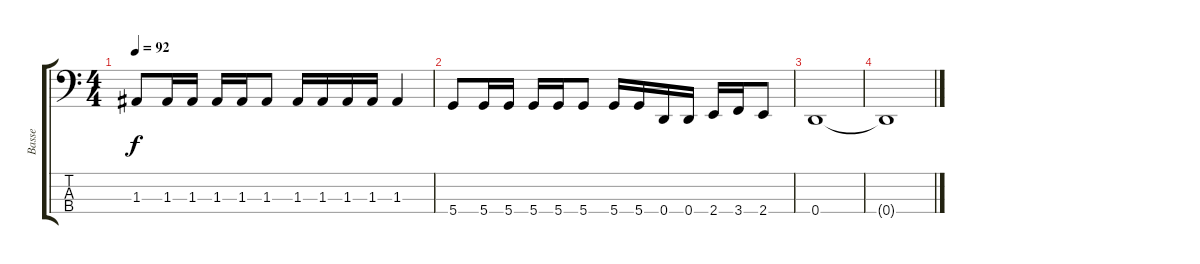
\track ("Basse" "Basse") {instrument electricbassfinger}
\staff {score tabs}
\tuning (G2 D2 A1 D1) {hide}
\ts (4 4)
\tempo 92
\clef f4
\ks c
1.3.8{dy f} 1.3.16 1.3.16 1.3.16 1.3.16 1.3.8 1.3.16 1.3.16 1.3.16 1.3.16 1.3.4 |
5.4.8 5.4.16 5.4.16 5.4.16 5.4.16 5.4.8 5.4.16 5.4.16 0.4.16 0.4.16 2.4.16 3.4.16 2.4.8 |
0.4.1 |
0.4{t}.1
